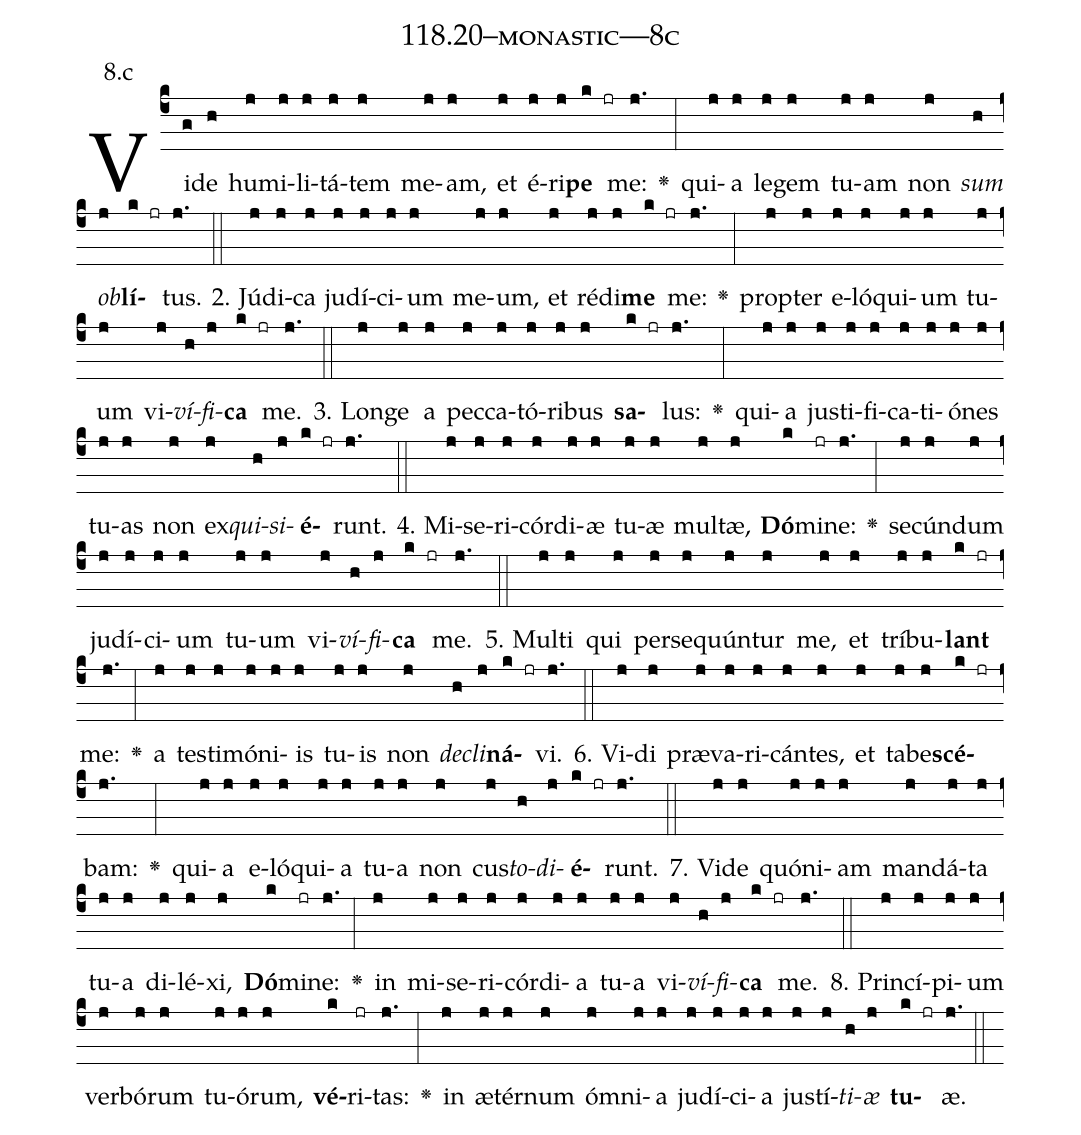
name: 118.20--monastic---8c;
annotation: 8.c;
%%
(c4)Vi(g)de(h) hu(j)mi(j)li(j)tá(j)tem(j) me(j)am,(j) et(j) é(j)ri(j)<b>pe</b>(k jr) me:(j.) <v>\greheightstar</v>(:) qui(j)a(j) le(j)gem(j) tu(j)am(j) non(j) <i>sum</i>(h) <i>ob</i>(j)<b>lí</b>(k jr)tus.(j.) (::)
2. Jú(j)di(j)ca(j) ju(j)dí(j)ci(j)um(j) me(j)um,(j) et(j) réd(j)i(j)<b>me</b>(k jr) me:(j.) <v>\greheightstar</v>(:) prop(j)ter(j) e(j)ló(j)qui(j)um(j) tu(j)um(j) vi(j)<i>ví</i>(h)<i>fi</i>(j)<b>ca</b>(k jr) me.(j.) (::)
3. Lon(j)ge(j) a(j) pec(j)ca(j)tó(j)ri(j)bus(j) <b>sa</b>(k jr)lus:(j.) <v>\greheightstar</v>(:) qui(j)a(j) jus(j)ti(j)fi(j)ca(j)ti(j)ó(j)nes(j) tu(j)as(j) non(j) ex(j)<i>qui</i>(h)<i>si</i>(j)<b>é</b>(k jr)runt.(j.) (::)
4. Mi(j)se(j)ri(j)cór(j)di(j)æ(j) tu(j)æ(j) mul(j)tæ,(j) <b>Dó</b>(k)mi(jr)ne:(j.) <v>\greheightstar</v>(:) se(j)cún(j)dum(j) ju(j)dí(j)ci(j)um(j) tu(j)um(j) vi(j)<i>ví</i>(h)<i>fi</i>(j)<b>ca</b>(k jr) me.(j.) (::)
5. Mul(j)ti(j) qui(j) per(j)se(j)quún(j)tur(j) me,(j) et(j) trí(j)bu(j)<b>lant</b>(k jr) me:(j.) <v>\greheightstar</v>(:) a(j) tes(j)ti(j)mó(j)ni(j)is(j) tu(j)is(j) non(j) <i>de</i>(h)<i>cli</i>(j)<b>ná</b>(k jr)vi.(j.) (::)
6. Vi(j)di(j) præ(j)va(j)ri(j)cán(j)tes,(j) et(j) ta(j)be(j)<b>scé</b>(k jr)bam:(j.) <v>\greheightstar</v>(:) qui(j)a(j) e(j)ló(j)qui(j)a(j) tu(j)a(j) non(j) cus(j)<i>to</i>(h)<i>di</i>(j)<b>é</b>(k jr)runt.(j.) (::)
7. Vi(j)de(j) quón(j)i(j)am(j) man(j)dá(j)ta(j) tu(j)a(j) di(j)lé(j)xi,(j) <b>Dó</b>(k)mi(jr)ne:(j.) <v>\greheightstar</v>(:) in(j) mi(j)se(j)ri(j)cór(j)di(j)a(j) tu(j)a(j) vi(j)<i>ví</i>(h)<i>fi</i>(j)<b>ca</b>(k jr) me.(j.) (::)
8. Prin(j)cí(j)pi(j)um(j) ver(j)bó(j)rum(j) tu(j)ó(j)rum,(j) <b>vé</b>(k)ri(jr)tas:(j.) <v>\greheightstar</v>(:) in(j) æ(j)tér(j)num(j) óm(j)ni(j)a(j) ju(j)dí(j)ci(j)a(j) jus(j)tí(j)<i>ti</i>(h)<i>æ</i>(j) <b>tu</b>(k jr)æ.(j.) (::)
